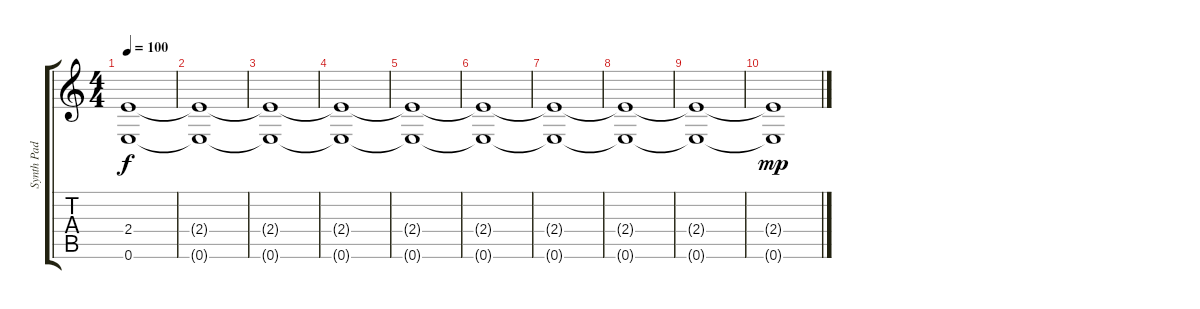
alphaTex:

\track ("Synth Pad" "Synth Pad") {instrument pad4choir}
\staff {score tabs}
\tuning (E5 B4 G4 D4 A3 E3) {hide}
\ts (4 4)
\tempo 100
\clef g2
\ks c
(2.4{t} 0.6{t}).1{dy f} |
(2.4{t} 0.6{t}).1 |
(2.4{t} 0.6{t}).1 |
(2.4{t} 0.6{t}).1 |
(2.4{t} 0.6{t}).1 |
(2.4{t} 0.6{t}).1 |
(2.4{t} 0.6{t}).1 |
(2.4{t} 0.6{t}).1 |
(2.4{t} 0.6{t}).1 |
(2.4{t} 0.6{t}).1{dy mp}
